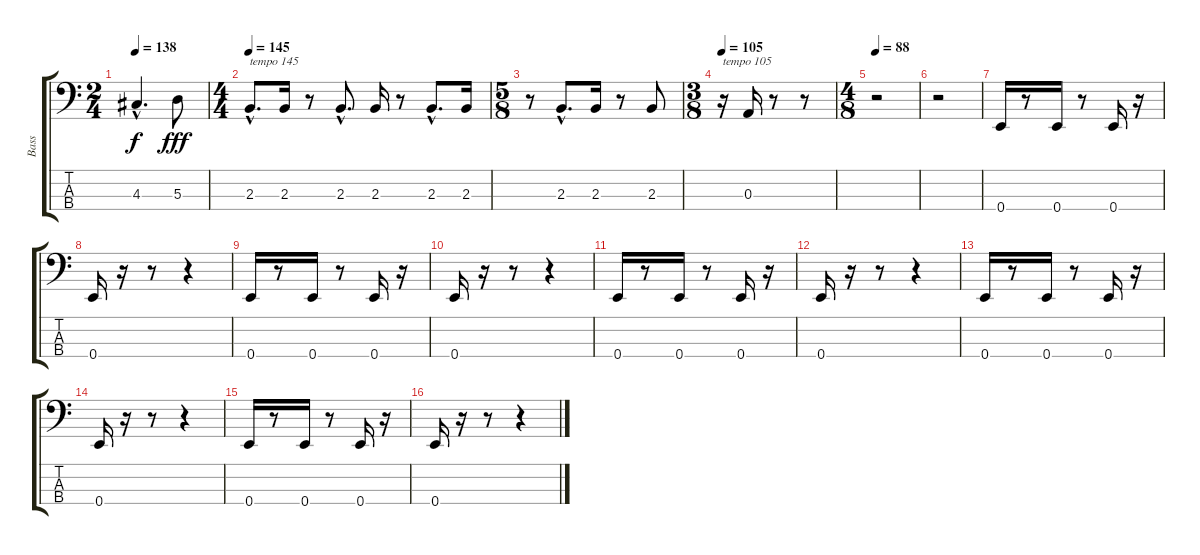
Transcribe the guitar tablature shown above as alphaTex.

\track ("Bass" "Bass") {instrument electricbassfinger}
\staff {score tabs}
\tuning (G2 D2 A1 E1) {hide}
\ts (2 4)
\tempo 138
\clef f4
\ks c
4.3{hac t}.4{d dy f} 5.3.8{dy fff} |
\ts (4 4)
\tempo 145
2.3{hac}.8{d txt "tempo 145"} 2.3.16 r.8 2.3{hac}.8{d} 2.3.16 r.8 2.3{hac}.8{d} 2.3.16 |
\ts (5 8)
r.8 2.3{hac}.8{d} 2.3.16 r.8 2.3.8 |
\ts (3 8)
\tempo 105
r.16{txt "tempo 105"} 0.3.16 r.8 r.8 |
\ts (4 8)
\tempo 88
r.2 |
r.2{volume 0} |
0.4.16{volume 8} r.8 0.4.16 r.8 0.4.16 r.16 |
0.4.16 r.16 r.8 r.4 |
0.4.16{volume 16} r.8 0.4.16 r.8 0.4.16 r.16 |
0.4.16 r.16 r.8 r.4 |
0.4.16 r.8 0.4.16 r.8 0.4.16 r.16 |
0.4.16 r.16 r.8 r.4 |
0.4.16 r.8 0.4.16 r.8 0.4.16 r.16 |
0.4.16 r.16 r.8 r.4 |
0.4.16 r.8 0.4.16 r.8 0.4.16 r.16 |
0.4.16 r.16 r.8 r.4
